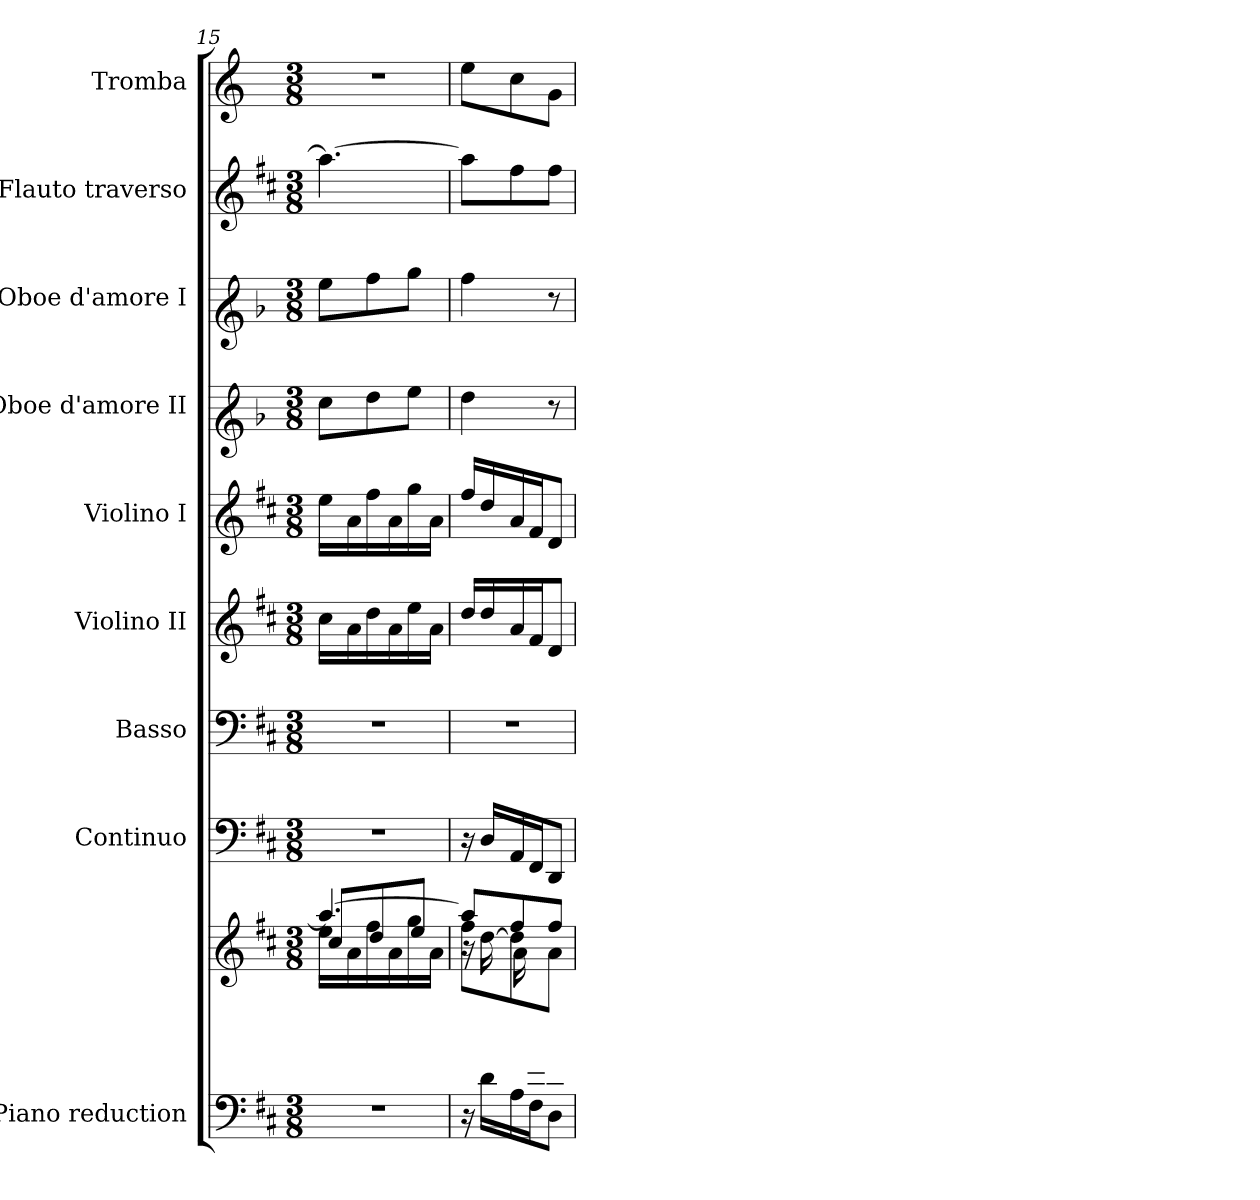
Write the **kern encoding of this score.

**kern	**kern	**kern	**kern	**kern	**kern	**kern	**kern	**kern	**kern
*part9	*part9	*part8	*part7	*part6	*part5	*part4	*part3	*part2	*part1
*staff10	*staff9	*staff8	*staff7	*staff6	*staff5	*staff4	*staff3	*staff2	*staff1
*I"Piano reduction	*	*I"Continuo	*I"Basso	*I"Violino II	*I"Violino I	*I"Oboe d'amore II	*I"Oboe d'amore I	*I"Flauto traverso	*I"Tromba
*I'Pno	*	*	*	*I'Vln	*I'Vln	*	*	*I'Fl	*
*clefF4	*clefG2	*clefF4	*clefF4	*clefG2	*clefG2	*clefG1	*clefG1	*clefG2	*clefG2
*	*	*	*	*	*	*ITrd2c3	*ITrd2c3	*	*ITrd-1c-2
*k[f#c#]	*k[f#c#]	*k[f#c#]	*k[f#c#]	*k[f#c#]	*k[f#c#]	*k[f#c#]	*k[f#c#]	*k[f#c#]	*k[f#c#]
*M3/8	*M3/8	*M3/8	*M3/8	*M3/8	*M3/8	*M3/8	*M3/8	*M3/8	*M3/8
=15	=15	=15	=15	=15	=15	=15	=15	=15	=15
*	*^	*	*	*	*	*	*	*	*
*	*	*^	*	*	*	*	*	*	*	*
4.r	4.aa/_	16ee\LL	8cc#/L	4.r	4.r	16cc#\LL	16ee\LL	8cc#\L	8ee\L	4.aa\_	4.r
.	.	16a\	.	.	.	16a\	16a\	.	.	.	.
.	.	16ff#\	8dd/	.	.	16dd\	16ff#\	8dd\	8ff#\	.	.
.	.	16a\	.	.	.	16a\	16a\	.	.	.	.
.	.	16gg\	8ee/J	.	.	16ee\	16gg\	8ee\J	8gg\J	.	.
.	.	16a\JJ	.	.	.	16a\JJ	16a\JJ	.	.	.	.
=16	=16	=16	=16	=16	=16	=16	=16	=16	=16	=16	=16
*^	*	*	*	*	*	*	*	*	*	*	*
8.ryy	16r	8aa/L]	8ff#\L	16r	16r	4.r	16dd/LL	16ff#/LL	4dd\	4ff#\	8aa\L]	8ff#\L
.	16d\LL	.	.	[16dd\LL	16D/LL	.	16dd/	16dd/	.	.	.	.
.	16A\	8ff#/	8dd\]	16a\	16AA/	.	16a/	16a/	.	.	8ff#\	8dd\
16f#/J	16F#\J	.	.	8.ryy	16FF#/J	.	16f#/J	16f#/J	.	.	.	.
8d/J	8D\J	8ff#/J	8a\J	.	8DD/J	.	8d/J	8d/J	8r	8r	8ff#\J	8a\J
*v	*v	*	*	*	*	*	*	*	*	*	*	*
*	*v	*v	*v	*	*	*	*	*	*	*	*
=	=	=	=	=	=	=	=	=	=
*-	*-	*-	*-	*-	*-	*-	*-	*-	*-
